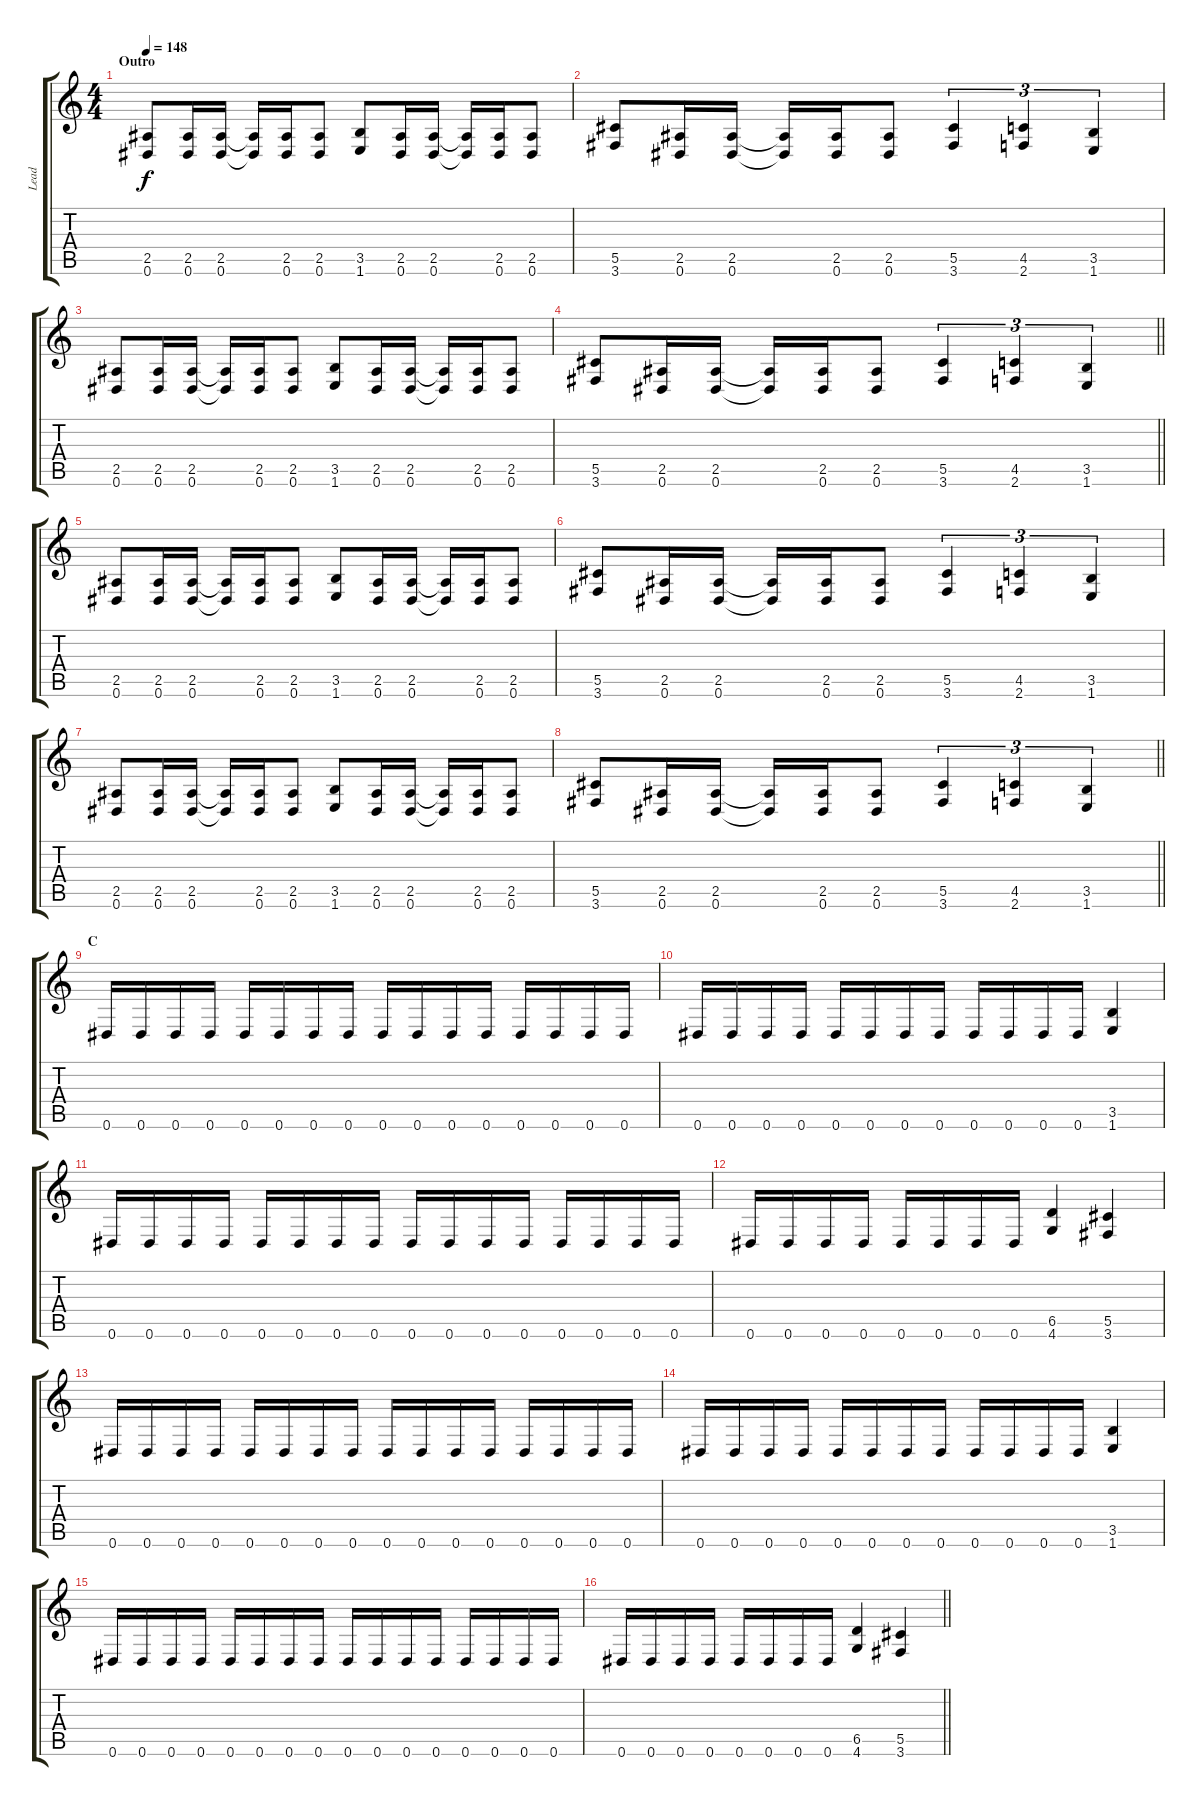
\track ("Lead" "Lead") {instrument overdrivenguitar}
\staff {score tabs}
\tuning (Eb4 Bb3 Gb3 Db3 Ab2 Eb2) {hide}
\ts (4 4)
\section ("" "Outro")
\tempo 148
\clef g2
\ks c
(2.5 0.6).8{dy f} (2.5 0.6).16 (2.5 0.6).16 (2.5{t} 0.6{t}).16 (2.5 0.6).16 (2.5 0.6).8 (3.5 1.6).8 (2.5 0.6).16 (2.5 0.6).16 (2.5{t} 0.6{t}).16 (2.5 0.6).16 (2.5 0.6).8 |
(5.5 3.6).8 (2.5 0.6).16 (2.5 0.6).16 (2.5{t} 0.6{t}).16 (2.5 0.6).16 (2.5 0.6).8 (5.5 3.6).4{tu (3 2)} (4.5 2.6).4{tu (3 2)} (3.5 1.6).4{tu (3 2)} |
(2.5 0.6).8 (2.5 0.6).16 (2.5 0.6).16 (2.5{t} 0.6{t}).16 (2.5 0.6).16 (2.5 0.6).8 (3.5 1.6).8 (2.5 0.6).16 (2.5 0.6).16 (2.5{t} 0.6{t}).16 (2.5 0.6).16 (2.5 0.6).8 |
\barLineRight lightlight
(5.5 3.6).8 (2.5 0.6).16 (2.5 0.6).16 (2.5{t} 0.6{t}).16 (2.5 0.6).16 (2.5 0.6).8 (5.5 3.6).4{tu (3 2)} (4.5 2.6).4{tu (3 2)} (3.5 1.6).4{tu (3 2)} |
(2.5 0.6).8 (2.5 0.6).16 (2.5 0.6).16 (2.5{t} 0.6{t}).16 (2.5 0.6).16 (2.5 0.6).8 (3.5 1.6).8 (2.5 0.6).16 (2.5 0.6).16 (2.5{t} 0.6{t}).16 (2.5 0.6).16 (2.5 0.6).8 |
(5.5 3.6).8 (2.5 0.6).16 (2.5 0.6).16 (2.5{t} 0.6{t}).16 (2.5 0.6).16 (2.5 0.6).8 (5.5 3.6).4{tu (3 2)} (4.5 2.6).4{tu (3 2)} (3.5 1.6).4{tu (3 2)} |
(2.5 0.6).8 (2.5 0.6).16 (2.5 0.6).16 (2.5{t} 0.6{t}).16 (2.5 0.6).16 (2.5 0.6).8 (3.5 1.6).8 (2.5 0.6).16 (2.5 0.6).16 (2.5{t} 0.6{t}).16 (2.5 0.6).16 (2.5 0.6).8 |
\barLineRight lightlight
(5.5 3.6).8 (2.5 0.6).16 (2.5 0.6).16 (2.5{t} 0.6{t}).16 (2.5 0.6).16 (2.5 0.6).8 (5.5 3.6).4{tu (3 2)} (4.5 2.6).4{tu (3 2)} (3.5 1.6).4{tu (3 2)} |
\section ("" "C")
0.6.16 0.6.16 0.6.16 0.6.16 0.6.16 0.6.16 0.6.16 0.6.16 0.6.16 0.6.16 0.6.16 0.6.16 0.6.16 0.6.16 0.6.16 0.6.16 |
0.6.16 0.6.16 0.6.16 0.6.16 0.6.16 0.6.16 0.6.16 0.6.16 0.6.16 0.6.16 0.6.16 0.6.16 (3.5 1.6).4 |
0.6.16 0.6.16 0.6.16 0.6.16 0.6.16 0.6.16 0.6.16 0.6.16 0.6.16 0.6.16 0.6.16 0.6.16 0.6.16 0.6.16 0.6.16 0.6.16 |
0.6.16 0.6.16 0.6.16 0.6.16 0.6.16 0.6.16 0.6.16 0.6.16 (6.5 4.6).4 (5.5 3.6).4 |
0.6.16 0.6.16 0.6.16 0.6.16 0.6.16 0.6.16 0.6.16 0.6.16 0.6.16 0.6.16 0.6.16 0.6.16 0.6.16 0.6.16 0.6.16 0.6.16 |
0.6.16 0.6.16 0.6.16 0.6.16 0.6.16 0.6.16 0.6.16 0.6.16 0.6.16 0.6.16 0.6.16 0.6.16 (3.5 1.6).4 |
0.6.16 0.6.16 0.6.16 0.6.16 0.6.16 0.6.16 0.6.16 0.6.16 0.6.16 0.6.16 0.6.16 0.6.16 0.6.16 0.6.16 0.6.16 0.6.16 |
\barLineRight lightlight
0.6.16 0.6.16 0.6.16 0.6.16 0.6.16 0.6.16 0.6.16 0.6.16 (6.5 4.6).4 (5.5 3.6).4
